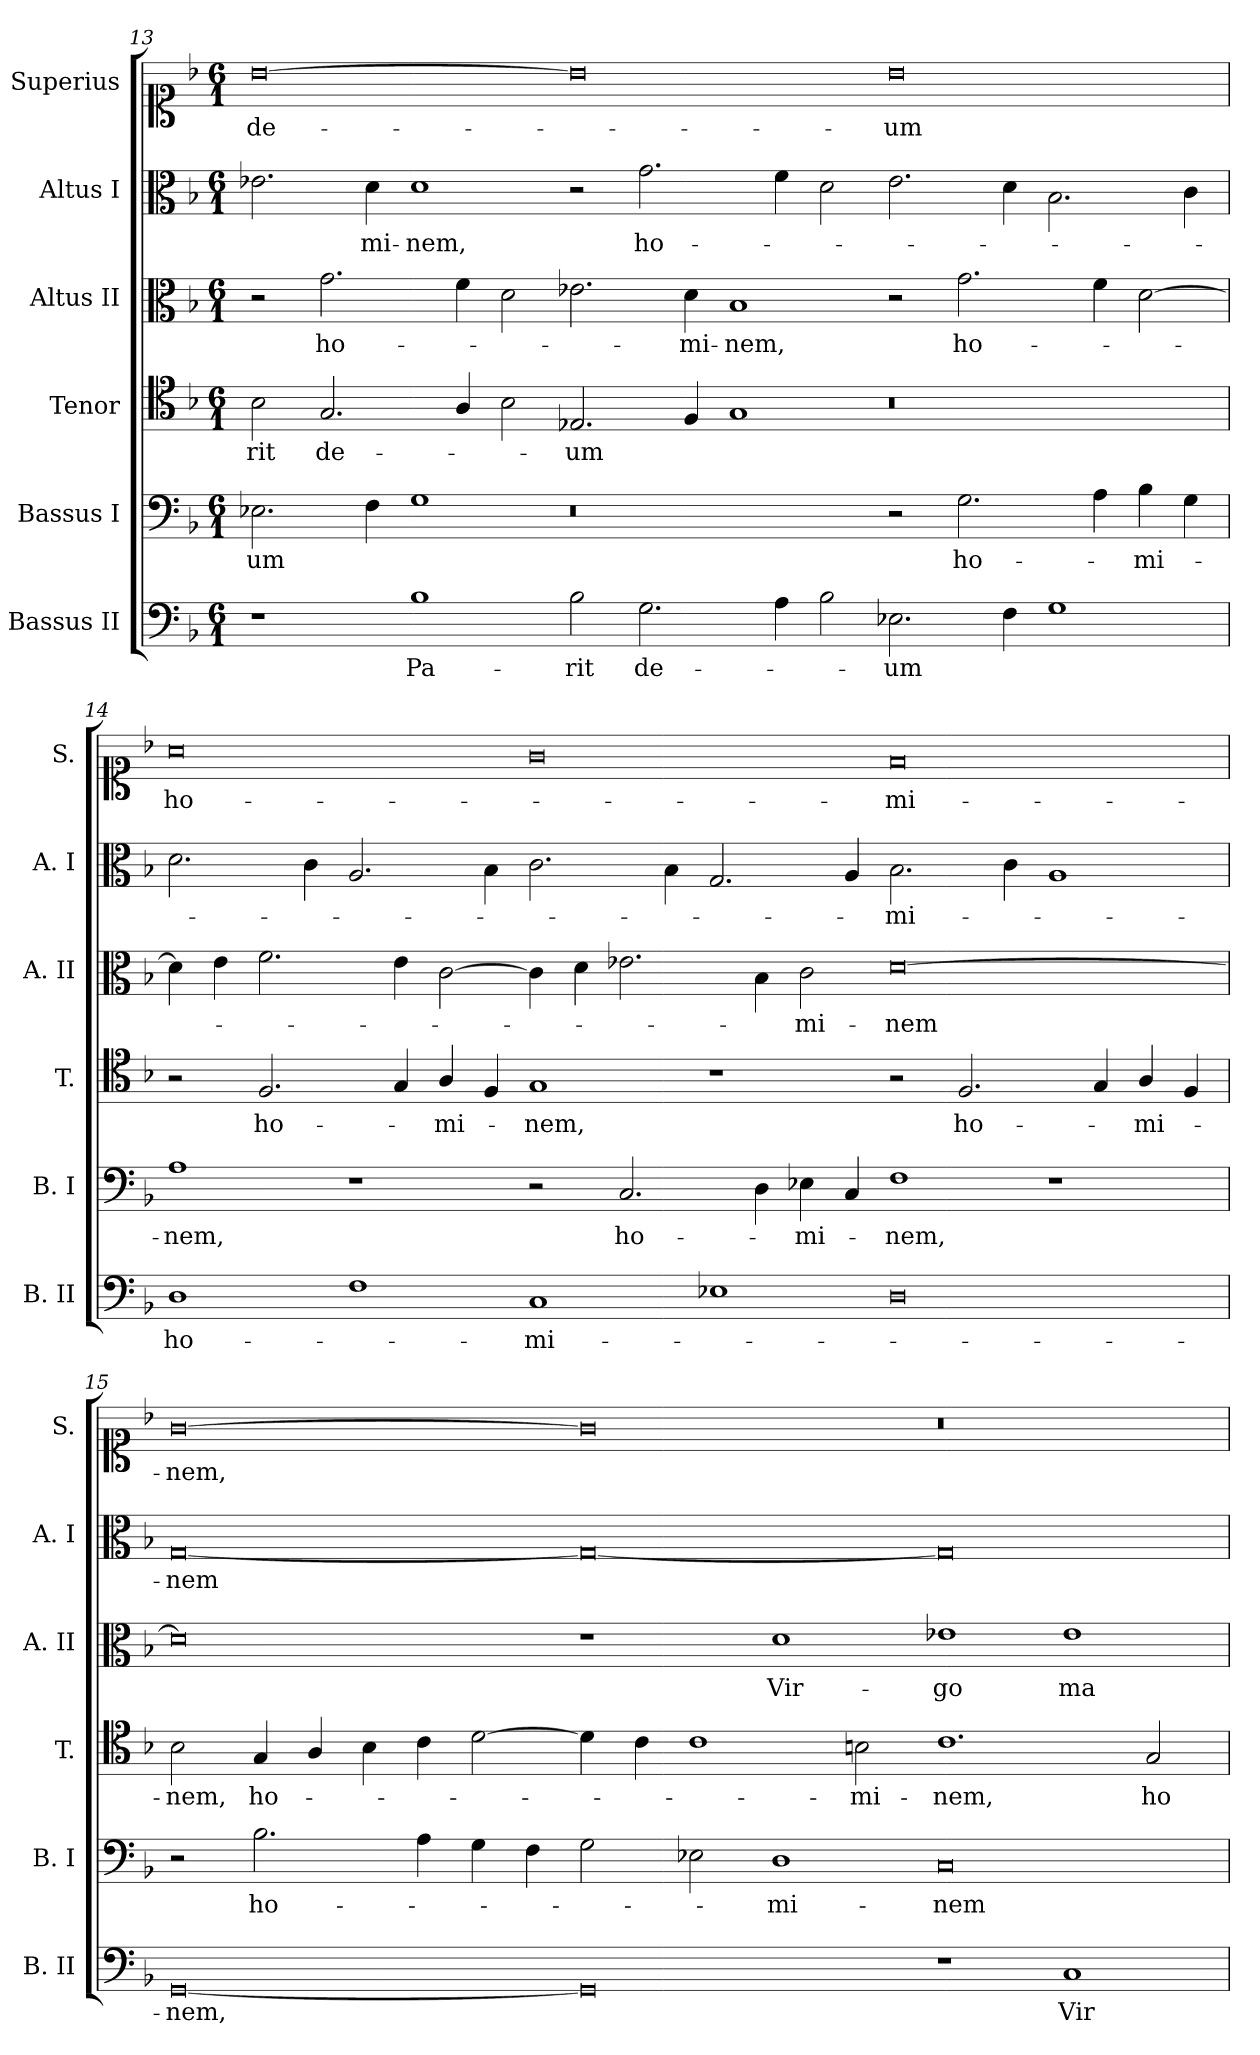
**kern	**text	**kern	**text	**kern	**text	**kern	**text	**kern	**text	**kern	**text
*part6	*part6	*part5	*part5	*part4	*part4	*part3	*part3	*part2	*part2	*part1	*part1
*staff6	*staff6	*staff5	*staff5	*staff4	*staff4	*staff3	*staff3	*staff2	*staff2	*staff1	*staff1
*I"Bassus II	*	*I"Bassus I	*	*I"Tenor	*	*I"Altus II	*	*I"Altus I	*	*I"Superius	*
*I'B. II	*	*I'B.  I	*	*I'T.	*	*I'A. II	*	*I'A. I	*	*I'S.	*
!!LO:LB:g=z
*clefF4	*	*clefF4	*	*clefC4	*	*clefC3	*	*clefC3	*	*clefC1	*
*k[b-]	*	*k[b-]	*	*k[b-]	*	*k[b-]	*	*k[b-]	*	*k[b-]	*
*F:	*	*F:	*	*F:	*	*F:	*	*F:	*	*F:	*
*M6/1	*	*M6/1	*	*M6/1	*	*M6/1	*	*M6/1	*	*M6/1	*
=13	=13	=13	=13	=13	=13	=13	=13	=13	=13	=13	=13
1r	.	2.E-i\	-um	2B-\	-rit	2r	.	2.e-X\	.	[0b-	de-
.	.	.	.	2.G/	de-	2.g\	ho-	.	.	.	.
.	.	4F\	.	.	.	.	.	4d\	-mi-	.	.
1B-	Pa-	1G	.	.	.	.	.	1d	-nem,	.	.
.	.	.	.	4A/	.	4f\	.	.	.	.	.
.	.	.	.	2B-\	.	2d\	.	.	.	.	.
2B-\	-rit	0r	.	2.E-X/	-um	2.e-X\	.	2r	.	0b-]	.
2.G\	de-	.	.	.	.	.	.	2.g\	ho-	.	.
.	.	.	.	4F/	.	4d\	-mi-	.	.	.	.
.	.	.	.	1G	.	1B-	-nem,	.	.	.	.
4A\	.	.	.	.	.	.	.	4f\	.	.	.
2B-\	.	.	.	.	.	.	.	2d\	.	.	.
2.E-i\	-um	2r	.	0r	.	2r	.	2.e-\	.	0b-	-um
.	.	2.G\	ho-	.	.	2.g\	ho-	.	.	.	.
4F\	.	.	.	.	.	.	.	4d\	.	.	.
1G	.	.	.	.	.	.	.	2.B-\	.	.	.
.	.	4A\	.	.	.	4f\	.	.	.	.	.
.	.	4B-\	-mi-	.	.	[2d\	.	.	.	.	.
.	.	4G\	.	.	.	.	.	4c\	.	.	.
!!LO:LB:g=z
=14	=14	=14	=14	=14	=14	=14	=14	=14	=14	=14	=14
1D	ho-	1A	-nem,	2r	.	4d\]	.	2.d\	.	0a	ho-
.	.	.	.	.	.	4e\	.	.	.	.	.
.	.	.	.	2.F/	ho-	2.f\	.	.	.	.	.
.	.	.	.	.	.	.	.	4c\	.	.	.
1F	.	1r	.	.	.	.	.	2.A/	.	.	.
.	.	.	.	4G/	.	4e\	.	.	.	.	.
.	.	.	.	4A/	-mi-	[2c\	.	.	.	.	.
.	.	.	.	4F/	.	.	.	4B-\	.	.	.
1C	-mi-	2r	.	1G	-nem,	4c\]	.	2.c\	.	0g	.
.	.	.	.	.	.	4d\	.	.	.	.	.
.	.	2.C/	ho-	.	.	2.e-X\	.	.	.	.	.
.	.	.	.	.	.	.	.	4B-\	.	.	.
1E-i	.	.	.	1r	.	.	.	2.G/	.	.	.
.	.	4D\	.	.	.	4B-\	.	.	.	.	.
.	.	4E-i\	-mi-	.	.	2c\	-mi-	.	.	.	.
.	.	4C/	.	.	.	.	.	4A/	.	.	.
0D	.	1F	-nem,	2r	.	[0d	-nem	2.B-\	-mi-	0f	-mi-
.	.	.	.	2.F/	ho-	.	.	.	.	.	.
.	.	.	.	.	.	.	.	4c\	.	.	.
.	.	1r	.	.	.	.	.	1A	.	.	.
.	.	.	.	4G/	.	.	.	.	.	.	.
.	.	.	.	4A/	-mi-	.	.	.	.	.	.
.	.	.	.	4F/	.	.	.	.	.	.	.
!!LO:PB:g=z
=15	=15	=15	=15	=15	=15	=15	=15	=15	=15	=15	=15
[0GG	-nem,	2r	.	2B-\	-nem,	0d]	.	[0G	-nem	[0g	-nem,
.	.	2.B-\	ho-	4G/	ho-	.	.	.	.	.	.
.	.	.	.	4A/	.	.	.	.	.	.	.
.	.	.	.	4B-\	.	.	.	.	.	.	.
.	.	4A\	.	4c\	.	.	.	.	.	.	.
.	.	4G\	.	[2d\	.	.	.	.	.	.	.
.	.	4F\	.	.	.	.	.	.	.	.	.
0GG]	.	2G\	.	4d\]	.	1r	.	0G_	.	0g]	.
.	.	.	.	4c\	.	.	.	.	.	.	.
.	.	2E-i\	.	1c	.	.	.	.	.	.	.
.	.	1D	-mi-	.	.	1d	Vir-	.	.	.	.
.	.	.	.	2Bni\	-mi-	.	.	.	.	.	.
1r	.	0C	-nem	1.c	-nem,	1e-i	-go	0G]	.	0r	.
1C	Vir-	.	.	.	.	1e-i	ma-	.	.	.	.
.	.	.	.	2G/	ho-	.	.	.	.	.	.
=	=	=	=	=	=	=	=	=	=	=	=
*-	*-	*-	*-	*-	*-	*-	*-	*-	*-	*-	*-
